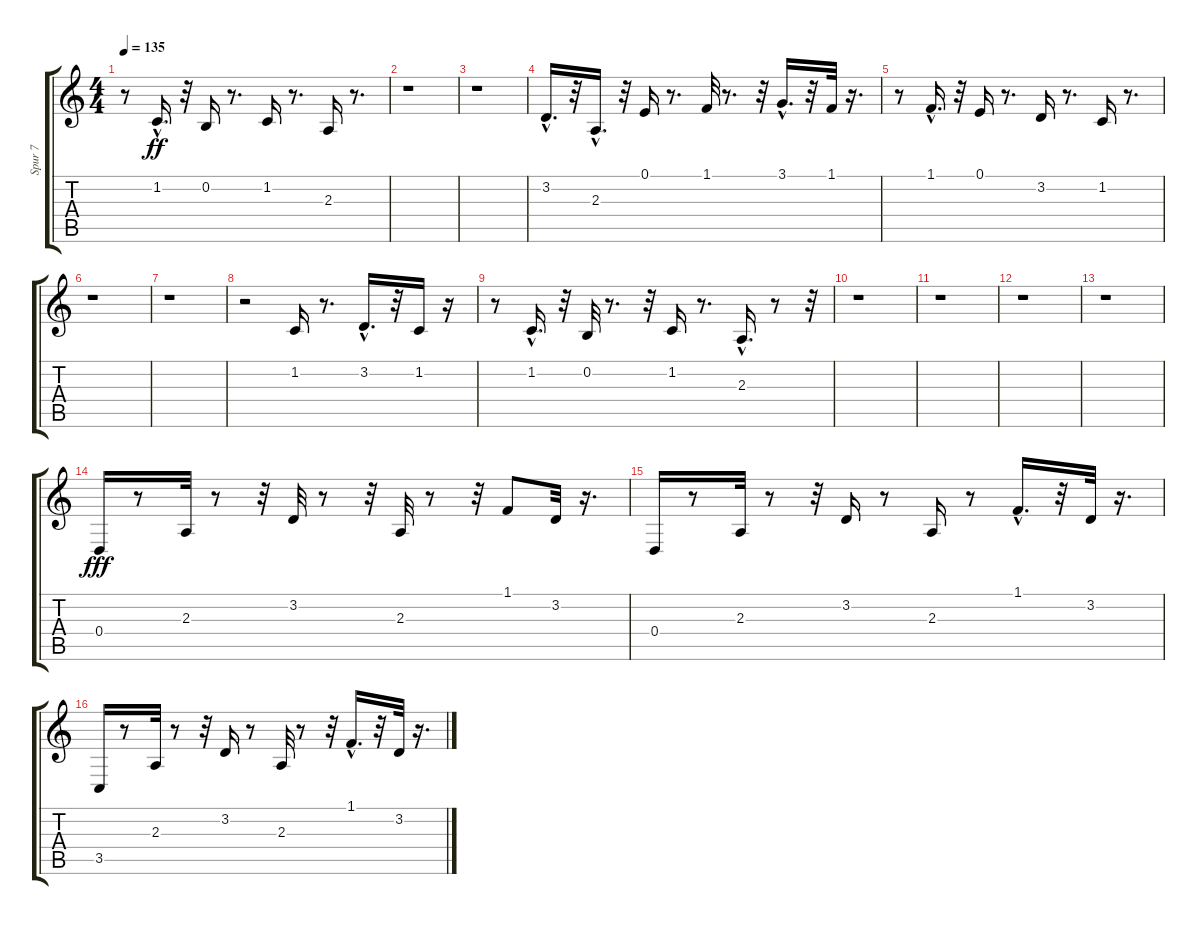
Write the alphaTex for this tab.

\track ("Spur 7" "Spur 7") {instrument lead8bassandlead}
\staff {score tabs}
\tuning (E4 B3 G3 D3 A2 E2) {hide}
\ts (4 4)
\tempo 135
\clef g2
\ks c
r.8{dy ff} 1.2{hac}.16{d} r.32 0.2.16 r.8{d} 1.2.16 r.8{d} 2.3.16 r.8{d} |
r.1 |
r.1 |
3.2{hac}.16{d} r.32 2.3{hac}.16{d} r.32 0.1.16 r.8{d} 1.1.32 r.8{d} r.32 3.1{hac}.16{d} r.32 1.1.32 r.16{d} |
r.8 1.1{hac}.16{d} r.32 0.1.16 r.8{d} 3.2.16 r.8{d} 1.2.16 r.8{d} |
r.1 |
r.1 |
r.2 1.2.16 r.8{d} 3.2{hac}.16{d} r.32 1.2.16 r.16 |
r.8 1.2{hac}.16{d} r.32 0.2.32 r.8{d} r.32 1.2.16 r.8{d} 2.3{hac}.16{d} r.8 r.32 |
r.1 |
r.1 |
r.1 |
r.1 |
0.4.16{dy fff volume 11} r.8 2.3.32 r.8 r.32 3.2.32 r.8 r.32 2.3.32 r.8 r.32 1.1.8 3.2.32 r.16{d} |
0.4.16 r.8 2.3.32 r.8 r.32 3.2.16 r.8 2.3.16 r.8 1.1{hac}.16{d} r.32 3.2.32 r.16{d} |
3.5.16 r.8 2.3.32 r.8 r.32 3.2.16 r.8 2.3.32 r.8 r.32 1.1{hac}.16{d} r.32 3.2.32 r.16{d}
